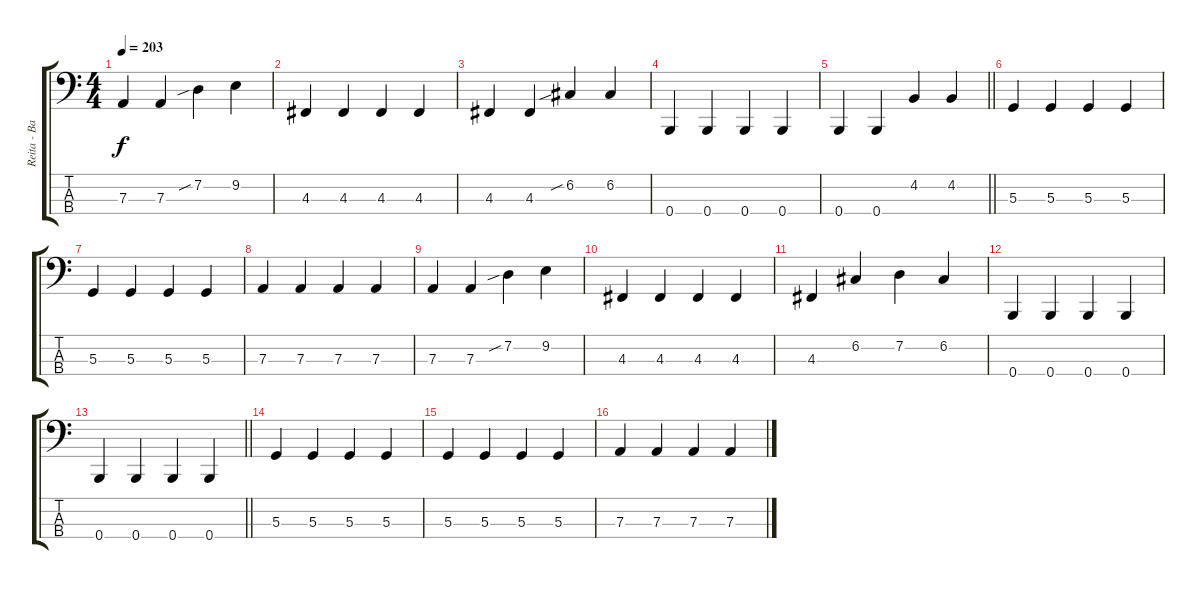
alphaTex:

\track ("Reita - Bass" "Reita - Ba") {instrument electricbasspick}
\staff {score tabs}
\tuning (C2 G1 D1 B0) {hide}
\ts (4 4)
\tempo 203
\clef f4
\ks c
7.3.4{dy f} 7.3.4 7.2{sib}.4 9.2.4 |
4.3.4 4.3.4 4.3.4 4.3.4 |
4.3.4 4.3.4 6.2{sib}.4 6.2.4 |
0.4.4 0.4.4 0.4.4 0.4.4 |
\barLineRight lightlight
0.4.4 0.4.4 4.2.4 4.2.4 |
\section ("" "")
5.3.4 5.3.4 5.3.4 5.3.4 |
5.3.4 5.3.4 5.3.4 5.3.4 |
7.3.4 7.3.4 7.3.4 7.3.4 |
7.3.4 7.3.4 7.2{sib}.4 9.2.4 |
4.3.4 4.3.4 4.3.4 4.3.4 |
4.3.4 6.2.4 7.2.4 6.2.4 |
0.4.4 0.4.4 0.4.4 0.4.4 |
\barLineRight lightlight
0.4.4 0.4.4 0.4.4 0.4.4 |
\section ("" "")
5.3.4 5.3.4 5.3.4 5.3.4 |
5.3.4 5.3.4 5.3.4 5.3.4 |
7.3.4 7.3.4 7.3.4 7.3.4
